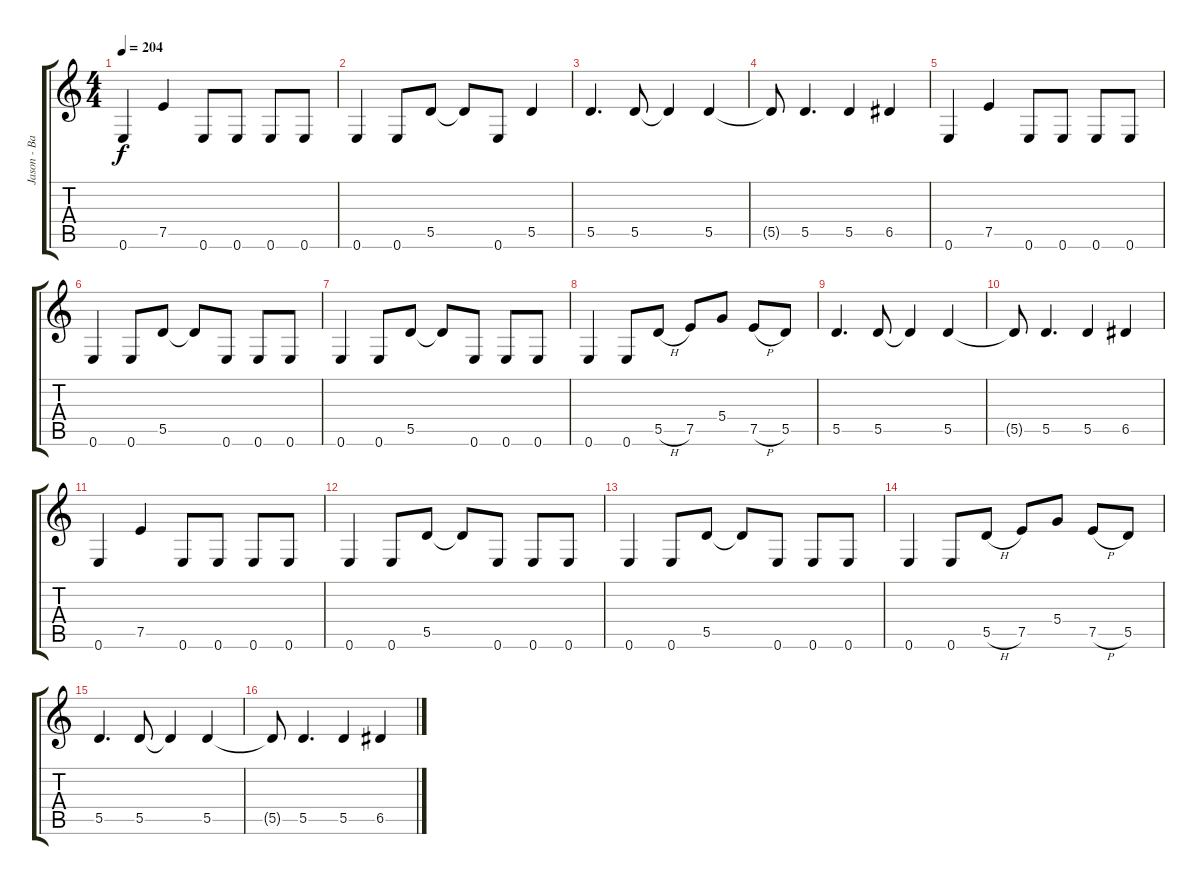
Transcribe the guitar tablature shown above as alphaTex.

\track ("Jason - Bass" "Jason - Ba") {instrument electricbasspick}
\staff {score tabs}
\tuning (E4 B3 G3 D3 A2 E2) {hide}
\ts (4 4)
\tempo 204
\clef g2
\ks c
0.6.4{dy f} 7.5.4 0.6.8 0.6.8 0.6.8 0.6.8 |
0.6.4 0.6.8 5.5.8 5.5{t}.8 0.6.8 5.5.4 |
5.5.4{d} 5.5.8 5.5{t}.4 5.5.4 |
5.5{t}.8 5.5.4{d} 5.5.4 6.5.4 |
0.6.4 7.5.4 0.6.8 0.6.8 0.6.8 0.6.8 |
0.6.4 0.6.8 5.5.8 5.5{t}.8 0.6.8 0.6.8 0.6.8 |
0.6.4 0.6.8 5.5.8 5.5{t}.8 0.6.8 0.6.8 0.6.8 |
0.6.4 0.6.8 5.5{h}.8 7.5.8 5.4.8 7.5{h}.8 5.5.8 |
5.5.4{d} 5.5.8 5.5{t}.4 5.5.4 |
5.5{t}.8 5.5.4{d} 5.5.4 6.5.4 |
0.6.4 7.5.4 0.6.8 0.6.8 0.6.8 0.6.8 |
0.6.4 0.6.8 5.5.8 5.5{t}.8 0.6.8 0.6.8 0.6.8 |
0.6.4 0.6.8 5.5.8 5.5{t}.8 0.6.8 0.6.8 0.6.8 |
0.6.4 0.6.8 5.5{h}.8 7.5.8 5.4.8 7.5{h}.8 5.5.8 |
5.5.4{d} 5.5.8 5.5{t}.4 5.5.4 |
5.5{t}.8 5.5.4{d} 5.5.4 6.5.4
